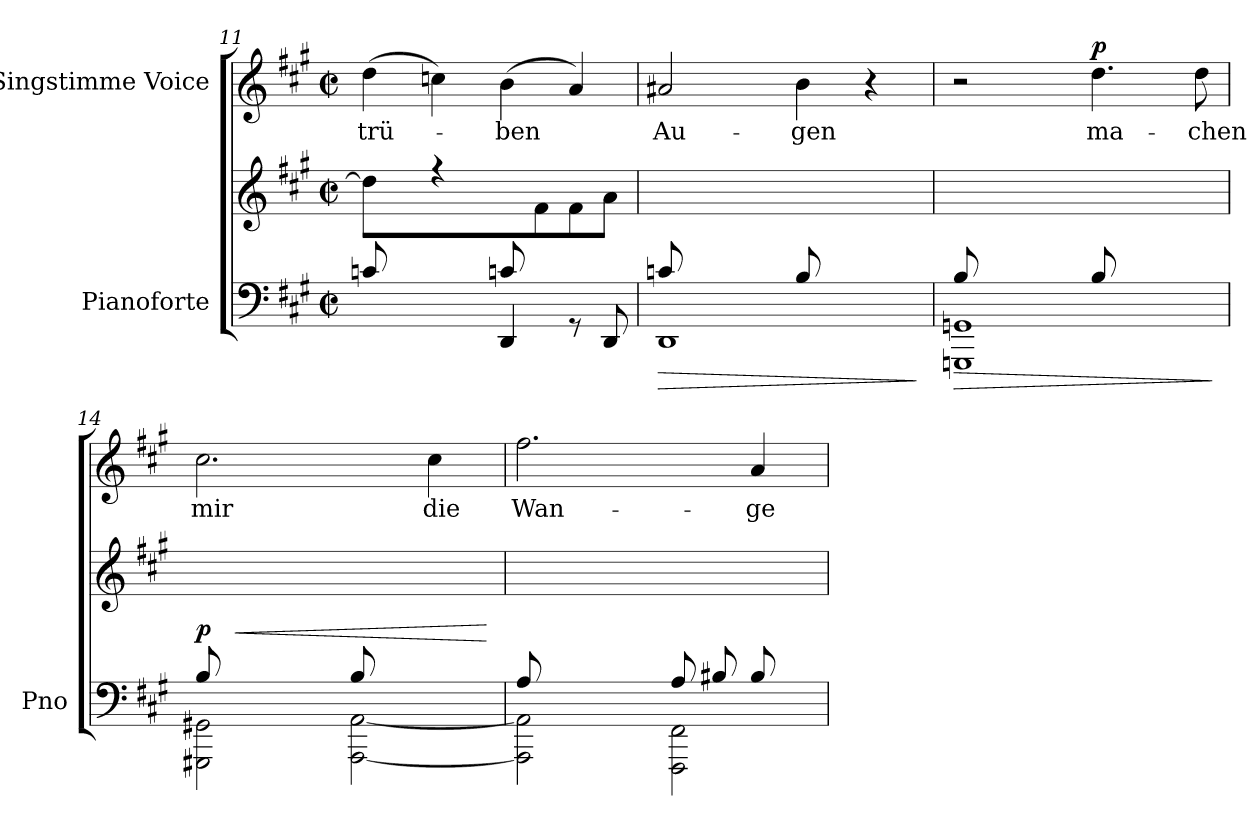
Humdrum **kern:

**kern	**kern	**dynam	**kern	**text	**dynam
*part2	*part2	*part2	*part1	*part1	*part1
*staff3	*staff2	*staff2/3	*staff1	*staff1	*staff1
*I"Pianoforte	*	*	*I"Singstimme Voice	*	*
*I'Pno	*	*	*	*	*
*clefF4	*clefG2	*	*clefG2	*	*
*k[f#c#g#]	*k[f#c#g#]	*	*k[f#c#g#]	*	*
*M2/2	*M2/2	*	*M2/2	*	*
*met(c|)	*met(c|)	*	*met(c|)	*	*
=11	=11	=11	=11	=11	=11
*^	*^	*	*	*	*
!	!	!	!	!	!	!LO:LY:b	!
2ryy	8cn/L	4dd/]	8ryy	.	(>4dd\	trü-	.
.	4.ryy	.	8f#\	.	.	.	.
.	.	4rff	8f#\	.	4ccn\)	.	.
.	.	.	8a\J	.	.	.	.
!	!	!	!	!	!	!LO:LY:b	!
8cn/L	4DD/	8ryy	2ryy	.	(>4b\	-ben	.
4.ryy	.	8f#\	.	.	.	.	.
.	8rGG	8f#\	.	.	4a/)	.	.
.	8DD/	8a\J	.	.	.	.	.
*	*	*v	*v	*	*	*	*
=12	=12	=12	=12	=12	=12	=12
!	!	!	!LO:HP:b=2	!	!LO:LY:b	!
8cn/L	1DD	8ryy	>	2a#X/	Au-	.
4.ryy	.	8f#\	.	.	.	.
.	.	8f#\	.	.	.	.
.	.	8a#X\J	.	.	.	.
!	!	!	!	!	!LO:LY:b	!
8B/L	.	8ryy	.	4b\	-gen	.
4.ryy	.	8gn\	.	.	.	.
.	.	8g\	.	4r	.	.
.	.	8b\J	.	.	.	.
*v	*v	*	*	*	*	*
.	.	]	.	.	.
!!LO:LB:g=z
=13	=13	=13	=13	=13	=13
!	!	!LO:HP:b=2	!	!	!
*^	*	*	*	*	*
8B/L	1GGGn 1GGn	8ryy	>	2r	.	.
4.ryy	.	8f#\	.	.	.	.
.	.	8f#\	.	.	.	.
.	.	8b\J	.	.	.	.
!	!	!	!	!	!LO:LY:b	!LO:DY:a
8B/L	.	8ryy	.	4.dd\	ma-	p
4.ryy	.	8fn\	.	.	.	.
.	.	8f\	.	.	.	.
!	!	!	!	!	!LO:LY:b	!
.	.	8b\J	.	8dd\	-chen	.
*v	*v	*	*	*	*	*
.	.	]	.	.	.
=14	=14	=14	=14	=14	=14
*^	*	*	*	*	*
!	!	!	!LO:DY:b	!	!LO:LY:b	!
8B/L	2GGG#X\ 2GG#X\	8ryy	p	2.cc#\	mir	.
!	!	!	!LO:HP:b	!	!	!
4.ryy	.	8e#X\	<	.	.	.
.	.	8e#\	.	.	.	.
.	.	8b\J	.	.	.	.
8B/L	[2AAA\ [2AA\	8ryy	.	.	.	.
4.ryy	.	8e#\	.	.	.	.
!	!	!	!	!	!LO:LY:b	!
.	.	8e#\	.	4cc#\	die	.
.	.	8g#X\J	.	.	.	.
*v	*v	*	*	*	*	*
.	.	[	.	.	.
=15	=15	=15	=15	=15	=15
*^	*	*	*	*	*
!	!	!	!	!	!LO:LY:b	!
8A/L	2AAA\] 2AA\]	8ryy	.	2.ff#\	Wan-	.
4.ryy	.	8f#\	.	.	.	.
.	.	8f#\	.	.	.	.
.	.	8a\J	.	.	.	.
8A/L	2FFF#\ 2FF#\	4.ryy	.	.	.	.
8B#X/	.	.	.	.	.	.
!	!	!	!	!	!LO:LY:b	!
8B#/	.	.	.	4a/	-ge	.
8ryy	.	8d#X\J	.	.	.	.
*v	*v	*	*	*	*	*
=	=	=	=	=	=
*-	*-	*-	*-	*-	*-
